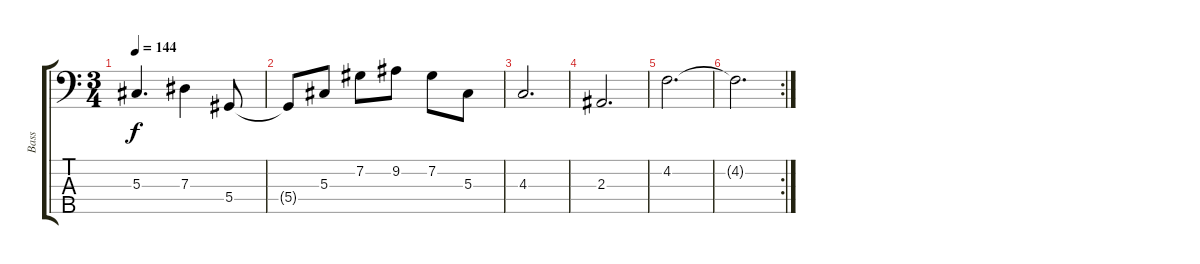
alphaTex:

\track ("Bass" "Bass") {instrument electricbassfinger}
\staff {score tabs}
\tuning (Gb2 Db2 Ab1 Eb1 Bb0) {hide}
\ts (3 4)
\tempo 144
\clef f4
\ks c
5.3.4{d dy f} 7.3.4 5.4.8 |
5.4{t}.8 5.3.8 7.2.8 9.2.8 7.2.8 5.3.8 |
4.3.2{d} |
2.3.2{d} |
4.2.2{d} |
\rc 2
4.2{t}.2{d}
